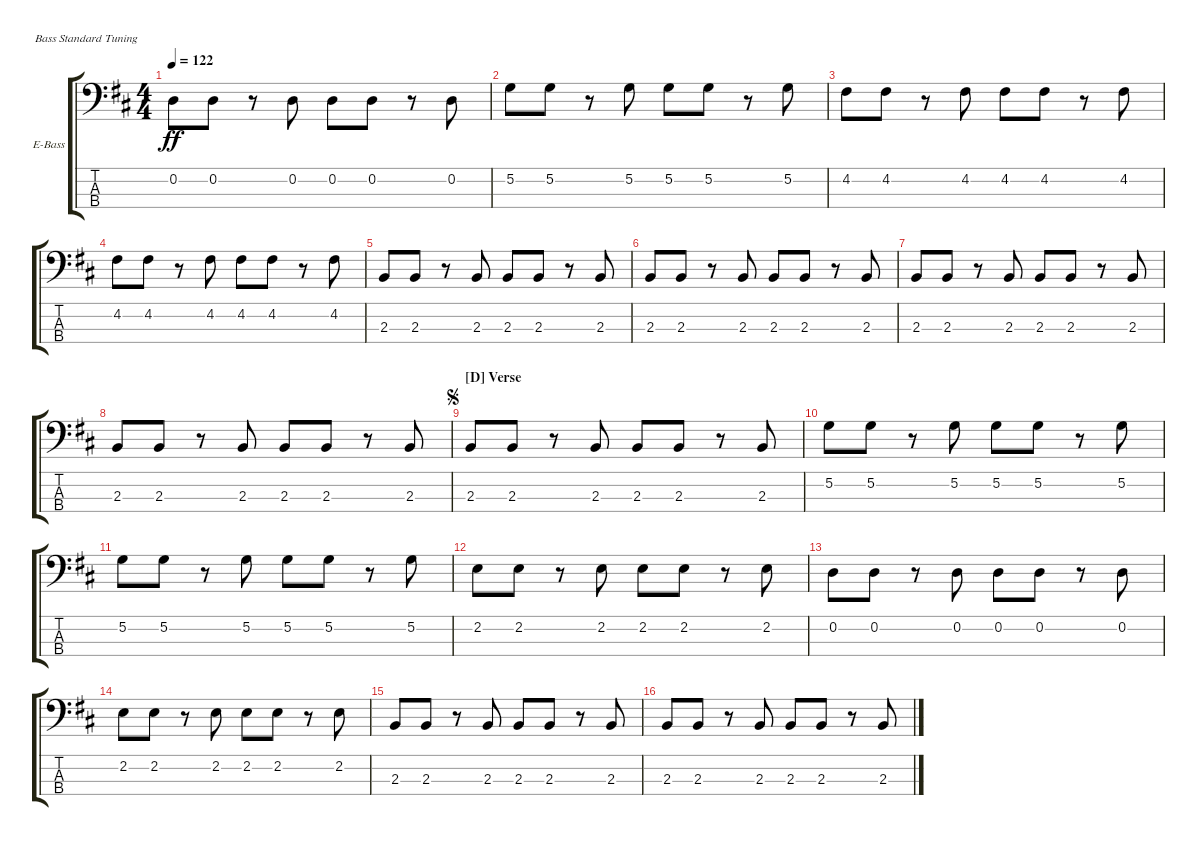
\bracketExtendMode groupsimilarinstruments
\firstSystemTrackNameOrientation horizontal
\otherSystemsTrackNameOrientation horizontal
\track ("Electric Bass" "E-Bass") {instrument electricbassfinger}
\staff {score tabs}
\tuning (G2 D2 A1 E1)
\ts (4 4)
\tempo 122
\clef f4
\scale
0.333333
\ks d
0.2.8{dy ff} 0.2.8 r.8 0.2.8 0.2.8 0.2.8 r.8 0.2.8 |
\scale
0.333333 5.2.8 5.2.8 r.8 5.2.8 5.2.8 5.2.8 r.8 5.2.8 |
\scale
0.333333 4.2.8 4.2.8 r.8 4.2.8 4.2.8 4.2.8 r.8 4.2.8 |
\scale
0.333333 4.2.8 4.2.8 r.8 4.2.8 4.2.8 4.2.8 r.8 4.2.8 |
\scale
0.333333 2.3.8 2.3.8 r.8 2.3.8 2.3.8 2.3.8 r.8 2.3.8 |
\scale
0.333333 2.3.8 2.3.8 r.8 2.3.8 2.3.8 2.3.8 r.8 2.3.8 |
\scale
0.333333 2.3.8 2.3.8 r.8 2.3.8 2.3.8 2.3.8 r.8 2.3.8 |
\scale
0.333333 2.3.8 2.3.8 r.8 2.3.8 2.3.8 2.3.8 r.8 2.3.8 |
\section ("D" "Verse")
\jump segno
\scale
0.333333 2.3.8 2.3.8 r.8 2.3.8 2.3.8 2.3.8 r.8 2.3.8 |
\scale
0.333333 5.2.8 5.2.8 r.8 5.2.8 5.2.8 5.2.8 r.8 5.2.8 |
\scale
0.333333 5.2.8 5.2.8 r.8 5.2.8 5.2.8 5.2.8 r.8 5.2.8 |
\scale
0.333333 2.2.8 2.2.8 r.8 2.2.8 2.2.8 2.2.8 r.8 2.2.8 |
\scale
0.333333 0.2.8 0.2.8 r.8 0.2.8 0.2.8 0.2.8 r.8 0.2.8 |
\scale
0.333333 2.2.8 2.2.8 r.8 2.2.8 2.2.8 2.2.8 r.8 2.2.8 |
\scale
0.333333 2.3.8 2.3.8 r.8 2.3.8 2.3.8 2.3.8 r.8 2.3.8 |
\scale
0.333333 2.3.8 2.3.8 r.8 2.3.8 2.3.8 2.3.8 r.8 2.3.8
